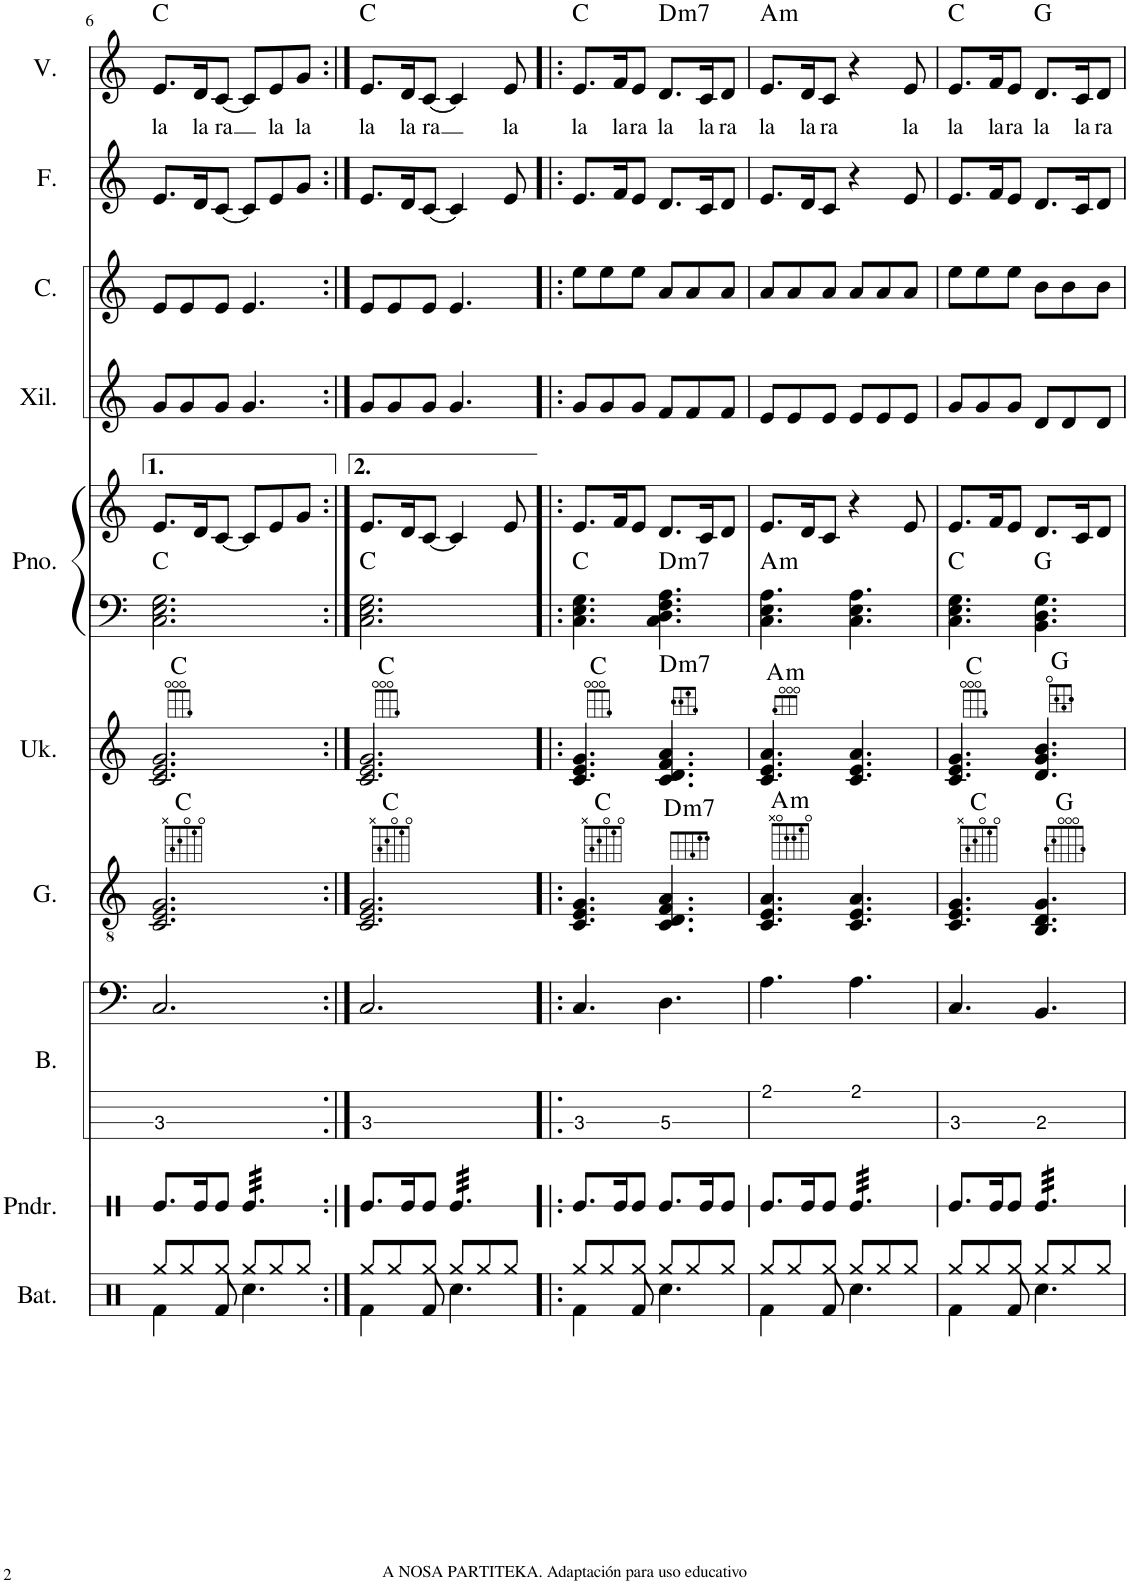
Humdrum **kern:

**kern	**kern	**kern	**kern	**kern	**harte	**kern	**harte	**kern	**kern	**harte	**kern	**kern	**kern	**kern	**text	**harte
*part10	*part9	*part8	*part8	*part7	*part7	*part6	*part6	*part5	*part5	*part5	*part4	*part3	*part2	*part1	*part1	*part1
*staff12	*staff11	*staff10	*staff9	*staff8	*	*staff7	*	*staff6	*staff5	*	*staff4	*staff3	*staff2	*staff1	*staff1	*
*I"Batería	*I"Pandeireta	*I"Baixo	*	*I"Guitarra	*	*I"Ukelele	*	*I"Piano	*	*	*I"Xilófono	*I"Carillón	*I"Frauta	*I"Voz	*	*
*I'Bat.	*I'Pndr.	*I'B.	*	*I'G.	*	*I'Uk.	*	*I'Pno.	*	*	*I'Xil.	*I'C.	*I'F.	*I'V.	*	*
!!LO:PB:g=z
*clefX	*clefX	*	*clefF4	*clefGv2	*	*clefG2	*	*clefF4	*clefG2	*	*clefG2	*clefG2	*clefG2	*clefG2	*	*
*	*	*Trd7c12	*Trd7c12	*	*	*	*	*	*	*	*Trd-7c-12	*Trd-14c-24	*	*	*	*
*k[]	*k[]	*k[]	*k[]	*k[]	*	*k[]	*	*k[]	*k[]	*	*k[]	*k[]	*k[]	*k[]	*	*
*M6/8	*M6/8	*M6/8	*M6/8	*M6/8	*	*M6/8	*	*M6/8	*M6/8	*	*M6/8	*M6/8	*M6/8	*M6/8	*	*
=6	=6	=6	=6	=6	=6	=6	=6	=6	=6	=6	=6	=6	=6	=6	=6	=6
*^	*	*	*	*	*	*	*	*	*	*	*	*	*	*	*	*
!	!	!	!	!	!	!	!	!	!	!	!	!	!	!	!	!LO:LY:b	!
8Rgg/L	4Rf\	8.Re/L	2.C	2.C/	2.C/ 2.E/ 2.G/	C:maj	2.c/ 2.e/ 2.g/	C:maj	2.C\ 2.E\ 2.G\	8.e/L	C:maj	8g/L	8e/L	8.e/L	8.e/L	la	C:maj
8Rgg/	.	.	.	.	.	.	.	.	.	.	.	8g/	8e/	.	.	.	.
!	!	!	!	!	!	!	!	!	!	!	!	!	!	!	!	!LO:LY:b	!
.	.	16Re/K	.	.	.	.	.	.	.	16d/K	.	.	.	16d/K	16d/K	la	.
!	!	!	!	!	!	!	!	!	!	!	!	!	!	!	!	!LO:LY:b	!
8Rgg/J	8Rf/	8Re/J	.	.	.	.	.	.	.	[8c/J	.	8g/J	8e/J	[8c/J	[8c/J	ra	.
*	*	*tremolo	*	*	*	*	*	*	*	*	*	*	*	*	*	*	*
8Rgg/L	4.Rcc\	32Re/LLL	.	.	.	.	.	.	.	8c/L]	.	4.g/	4.e/	8c/L]	8c/L]	.	.
.	.	32Re/	.	.	.	.	.	.	.	.	.	.	.	.	.	.	.
.	.	32Re/	.	.	.	.	.	.	.	.	.	.	.	.	.	.	.
.	.	32Re/	.	.	.	.	.	.	.	.	.	.	.	.	.	.	.
!	!	!	!	!	!	!	!	!	!	!	!	!	!	!	!	!LO:LY:b	!
8Rgg/	.	32Re/	.	.	.	.	.	.	.	8e/	.	.	.	8e/	8e/	la	.
.	.	32Re/	.	.	.	.	.	.	.	.	.	.	.	.	.	.	.
.	.	32Re/	.	.	.	.	.	.	.	.	.	.	.	.	.	.	.
.	.	32Re/	.	.	.	.	.	.	.	.	.	.	.	.	.	.	.
!	!	!	!	!	!	!	!	!	!	!	!	!	!	!	!	!LO:LY:b	!
8Rgg/J	.	32Re/	.	.	.	.	.	.	.	8g/J	.	.	.	8g/J	8g/J	la	.
.	.	32Re/	.	.	.	.	.	.	.	.	.	.	.	.	.	.	.
.	.	32Re/	.	.	.	.	.	.	.	.	.	.	.	.	.	.	.
.	.	32Re/JJJ	.	.	.	.	.	.	.	.	.	.	.	.	.	.	.
*	*	*Xtremolo	*	*	*	*	*	*	*	*	*	*	*	*	*	*	*
=7:|!	=7:|!	=7:|!	=7:|!	=7:|!	=7:|!	=7:|!	=7:|!	=7:|!	=7:|!	=7:|!	=7:|!	=7:|!	=7:|!	=7:|!	=7:|!	=7:|!	=7:|!
!	!	!	!	!	!	!	!	!	!	!	!	!	!	!	!	!LO:LY:b	!
8Rgg/L	4Rf\	8.Re/L	2.C	2.C/	2.C/ 2.E/ 2.G/	C:maj	2.c/ 2.e/ 2.g/	C:maj	2.C\ 2.E\ 2.G\	8.e/L	C:maj	8g/L	8e/L	8.e/L	8.e/L	la	C:maj
8Rgg/	.	.	.	.	.	.	.	.	.	.	.	8g/	8e/	.	.	.	.
!	!	!	!	!	!	!	!	!	!	!	!	!	!	!	!	!LO:LY:b	!
.	.	16Re/K	.	.	.	.	.	.	.	16d/K	.	.	.	16d/K	16d/K	la	.
!	!	!	!	!	!	!	!	!	!	!	!	!	!	!	!	!LO:LY:b	!
8Rgg/J	8Rf/	8Re/J	.	.	.	.	.	.	.	[8c/J	.	8g/J	8e/J	[8c/J	[8c/J	ra	.
*	*	*tremolo	*	*	*	*	*	*	*	*	*	*	*	*	*	*	*
8Rgg/L	4.Rcc\	32Re/LLL	.	.	.	.	.	.	.	4c/]	.	4.g/	4.e/	4c/]	4c/]	.	.
.	.	32Re/	.	.	.	.	.	.	.	.	.	.	.	.	.	.	.
.	.	32Re/	.	.	.	.	.	.	.	.	.	.	.	.	.	.	.
.	.	32Re/	.	.	.	.	.	.	.	.	.	.	.	.	.	.	.
8Rgg/	.	32Re/	.	.	.	.	.	.	.	.	.	.	.	.	.	.	.
.	.	32Re/	.	.	.	.	.	.	.	.	.	.	.	.	.	.	.
.	.	32Re/	.	.	.	.	.	.	.	.	.	.	.	.	.	.	.
.	.	32Re/	.	.	.	.	.	.	.	.	.	.	.	.	.	.	.
!	!	!	!	!	!	!	!	!	!	!	!	!	!	!	!	!LO:LY:b	!
8Rgg/J	.	32Re/	.	.	.	.	.	.	.	8e/	.	.	.	8e/	8e/	la	.
.	.	32Re/	.	.	.	.	.	.	.	.	.	.	.	.	.	.	.
.	.	32Re/	.	.	.	.	.	.	.	.	.	.	.	.	.	.	.
.	.	32Re/JJJ	.	.	.	.	.	.	.	.	.	.	.	.	.	.	.
*	*	*Xtremolo	*	*	*	*	*	*	*	*	*	*	*	*	*	*	*
=8!|:	=8!|:	=8!|:	=8!|:	=8!|:	=8!|:	=8!|:	=8!|:	=8!|:	=8!|:	=8!|:	=8!|:	=8!|:	=8!|:	=8!|:	=8!|:	=8!|:	=8!|:
!	!	!	!	!	!	!	!	!	!	!	!	!	!	!	!	!LO:LY:b	!
8Rgg/L	4Rf\	8.Re/L	4.C	4.C/	4.C/ 4.E/ 4.G/	C:maj	4.c/ 4.e/ 4.g/	C:maj	4.C\ 4.E\ 4.G\	8.e/L	C:maj	8g/L	8ee\L	8.e/L	8.e/L	la	C:maj
8Rgg/	.	.	.	.	.	.	.	.	.	.	.	8g/	8ee\	.	.	.	.
!	!	!	!	!	!	!	!	!	!	!	!	!	!	!	!	!LO:LY:b	!
.	.	16Re/K	.	.	.	.	.	.	.	16f/K	.	.	.	16f/K	16f/K	la	.
!	!	!	!	!	!	!	!	!	!	!	!	!	!	!	!	!LO:LY:b	!
8Rgg/J	8Rf/	8Re/J	.	.	.	.	.	.	.	8e/J	.	8g/J	8ee\J	8e/J	8e/J	ra	.
!	!	!	!	!	!	!LO:H:kt=m7	!	!LO:H:kt=m7	!	!	!LO:H:kt=m7	!	!	!	!	!LO:LY:b	!LO:H:kt=m7
8Rgg/L	4.Rcc\	8.Re/L	4.D	4.D\	4.C/ 4.D/ 4.F/ 4.A/	D:min7	4.c/ 4.d/ 4.f/ 4.a/	D:min7	4.C\ 4.D\ 4.F\ 4.A\	8.d/L	D:min7	8f/L	8a/L	8.d/L	8.d/L	la	D:min7
8Rgg/	.	.	.	.	.	.	.	.	.	.	.	8f/	8a/	.	.	.	.
!	!	!	!	!	!	!	!	!	!	!	!	!	!	!	!	!LO:LY:b	!
.	.	16Re/K	.	.	.	.	.	.	.	16c/K	.	.	.	16c/K	16c/K	la	.
!	!	!	!	!	!	!	!	!	!	!	!	!	!	!	!	!LO:LY:b	!
8Rgg/J	.	8Re/J	.	.	.	.	.	.	.	8d/J	.	8f/J	8a/J	8d/J	8d/J	ra	.
=9	=9	=9	=9	=9	=9	=9	=9	=9	=9	=9	=9	=9	=9	=9	=9	=9	=9
!	!	!	!	!	!	!LO:H:kt=m	!	!LO:H:kt=m	!	!	!LO:H:kt=m	!	!	!	!	!LO:LY:b	!LO:H:kt=m
8Rgg/L	4Rf\	8.Re/L	4.A	4.A\	4.C/ 4.E/ 4.A/	A:min	4.c/ 4.e/ 4.a/	A:min	4.C\ 4.E\ 4.A\	8.e/L	A:min	8e/L	8a/L	8.e/L	8.e/L	la	A:min
8Rgg/	.	.	.	.	.	.	.	.	.	.	.	8e/	8a/	.	.	.	.
!	!	!	!	!	!	!	!	!	!	!	!	!	!	!	!	!LO:LY:b	!
.	.	16Re/K	.	.	.	.	.	.	.	16d/K	.	.	.	16d/K	16d/K	la	.
!	!	!	!	!	!	!	!	!	!	!	!	!	!	!	!	!LO:LY:b	!
8Rgg/J	8Rf/	8Re/J	.	.	.	.	.	.	.	8c/J	.	8e/J	8a/J	8c/J	8c/J	ra	.
*	*	*tremolo	*	*	*	*	*	*	*	*	*	*	*	*	*	*	*
8Rgg/L	4.Rcc\	32Re/LLL	4.A	4.A\	4.C/ 4.E/ 4.A/	.	4.c/ 4.e/ 4.a/	.	4.C\ 4.E\ 4.A\	4r	.	8e/L	8a/L	4r	4r	.	.
.	.	32Re/	.	.	.	.	.	.	.	.	.	.	.	.	.	.	.
.	.	32Re/	.	.	.	.	.	.	.	.	.	.	.	.	.	.	.
.	.	32Re/	.	.	.	.	.	.	.	.	.	.	.	.	.	.	.
8Rgg/	.	32Re/	.	.	.	.	.	.	.	.	.	8e/	8a/	.	.	.	.
.	.	32Re/	.	.	.	.	.	.	.	.	.	.	.	.	.	.	.
.	.	32Re/	.	.	.	.	.	.	.	.	.	.	.	.	.	.	.
.	.	32Re/	.	.	.	.	.	.	.	.	.	.	.	.	.	.	.
!	!	!	!	!	!	!	!	!	!	!	!	!	!	!	!	!LO:LY:b	!
8Rgg/J	.	32Re/	.	.	.	.	.	.	.	8e/	.	8e/J	8a/J	8e/	8e/	la	.
.	.	32Re/	.	.	.	.	.	.	.	.	.	.	.	.	.	.	.
.	.	32Re/	.	.	.	.	.	.	.	.	.	.	.	.	.	.	.
.	.	32Re/JJJ	.	.	.	.	.	.	.	.	.	.	.	.	.	.	.
*	*	*Xtremolo	*	*	*	*	*	*	*	*	*	*	*	*	*	*	*
=10	=10	=10	=10	=10	=10	=10	=10	=10	=10	=10	=10	=10	=10	=10	=10	=10	=10
!	!	!	!	!	!	!	!	!	!	!	!	!	!	!	!	!LO:LY:b	!
8Rgg/L	4Rf\	8.Re/L	4.C	4.C/	4.C/ 4.E/ 4.G/	C:maj	4.c/ 4.e/ 4.g/	C:maj	4.C\ 4.E\ 4.G\	8.e/L	C:maj	8g/L	8ee\L	8.e/L	8.e/L	la	C:maj
8Rgg/	.	.	.	.	.	.	.	.	.	.	.	8g/	8ee\	.	.	.	.
!	!	!	!	!	!	!	!	!	!	!	!	!	!	!	!	!LO:LY:b	!
.	.	16Re/K	.	.	.	.	.	.	.	16f/K	.	.	.	16f/K	16f/K	la	.
!	!	!	!	!	!	!	!	!	!	!	!	!	!	!	!	!LO:LY:b	!
8Rgg/J	8Rf/	8Re/J	.	.	.	.	.	.	.	8e/J	.	8g/J	8ee\J	8e/J	8e/J	ra	.
!	!	!	!	!	!	!	!	!	!	!	!	!	!	!	!	!LO:LY:b	!
*	*	*tremolo	*	*	*	*	*	*	*	*	*	*	*	*	*	*	*
8Rgg/L	4.Rcc\	32Re/LLL	4.BB	4.BB/	4.BB/ 4.D/ 4.G/	G:maj	4.d/ 4.g/ 4.b/	G:maj	4.BB\ 4.D\ 4.G\	8.d/L	G:maj	8d/L	8b\L	8.d/L	8.d/L	la	G:maj
.	.	32Re/	.	.	.	.	.	.	.	.	.	.	.	.	.	.	.
.	.	32Re/	.	.	.	.	.	.	.	.	.	.	.	.	.	.	.
.	.	32Re/	.	.	.	.	.	.	.	.	.	.	.	.	.	.	.
8Rgg/	.	32Re/	.	.	.	.	.	.	.	.	.	8d/	8b\	.	.	.	.
.	.	32Re/	.	.	.	.	.	.	.	.	.	.	.	.	.	.	.
!	!	!	!	!	!	!	!	!	!	!	!	!	!	!	!	!LO:LY:b	!
.	.	32Re/	.	.	.	.	.	.	.	16c/K	.	.	.	16c/K	16c/K	la	.
.	.	32Re/	.	.	.	.	.	.	.	.	.	.	.	.	.	.	.
!	!	!	!	!	!	!	!	!	!	!	!	!	!	!	!	!LO:LY:b	!
8Rgg/J	.	32Re/	.	.	.	.	.	.	.	8d/J	.	8d/J	8b\J	8d/J	8d/J	ra	.
.	.	32Re/	.	.	.	.	.	.	.	.	.	.	.	.	.	.	.
.	.	32Re/	.	.	.	.	.	.	.	.	.	.	.	.	.	.	.
.	.	32Re/JJJ	.	.	.	.	.	.	.	.	.	.	.	.	.	.	.
*	*	*Xtremolo	*	*	*	*	*	*	*	*	*	*	*	*	*	*	*
*v	*v	*	*	*	*	*	*	*	*	*	*	*	*	*	*	*	*
=	=	=	=	=	=	=	=	=	=	=	=	=	=	=	=	=
*-	*-	*-	*-	*-	*-	*-	*-	*-	*-	*-	*-	*-	*-	*-	*-	*-
